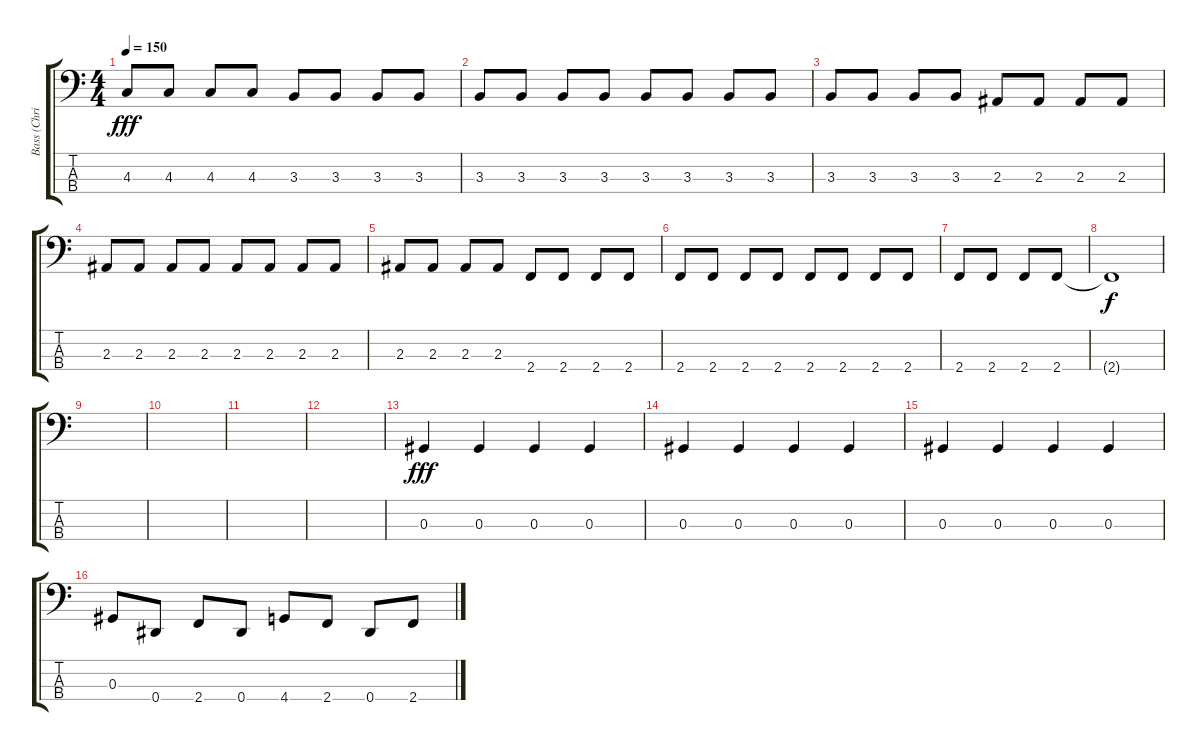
\track ("Bass (Christopher Steele)" "Bass (Chri") {instrument electricbassfinger}
\staff {score tabs}
\tuning (Gb2 Db2 Ab1 Eb1) {hide}
\ts (4 4)
\tempo 150
\clef f4
\ks c
4.3.8{dy fff} 4.3.8 4.3.8 4.3.8 3.3.8 3.3.8 3.3.8 3.3.8 |
3.3.8 3.3.8 3.3.8 3.3.8 3.3.8 3.3.8 3.3.8 3.3.8 |
3.3.8 3.3.8 3.3.8 3.3.8 2.3.8 2.3.8 2.3.8 2.3.8 |
2.3.8 2.3.8 2.3.8 2.3.8 2.3.8 2.3.8 2.3.8 2.3.8 |
2.3.8 2.3.8 2.3.8 2.3.8 2.4.8 2.4.8 2.4.8 2.4.8 |
2.4.8 2.4.8 2.4.8 2.4.8 2.4.8 2.4.8 2.4.8 2.4.8 |
2.4.8 2.4.8 2.4.8 2.4.8 |
2.4{t}.1{dy f} |
|
|
|
|
0.3.4{dy fff} 0.3.4 0.3.4 0.3.4 |
0.3.4 0.3.4 0.3.4 0.3.4 |
0.3.4 0.3.4 0.3.4 0.3.4 |
0.3.8 0.4.8 2.4.8 0.4.8 4.4.8 2.4.8 0.4.8 2.4.8
